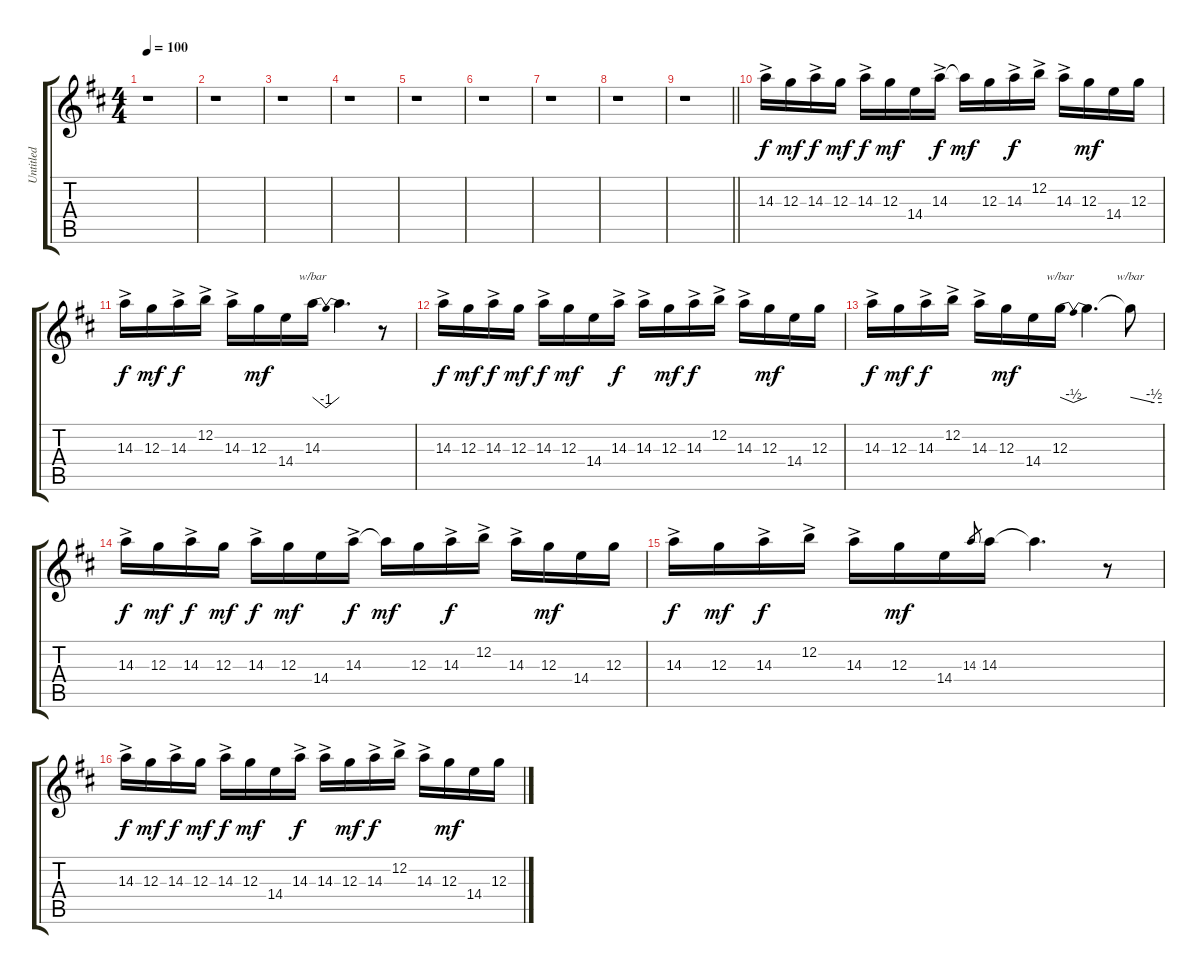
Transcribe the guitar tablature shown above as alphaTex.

\track ("Untitled" "Untitled") {instrument overdrivenguitar}
\staff {score tabs}
\tuning (E4 B3 G3 D3 A2 E2) {hide}
\ts (4 4)
\tempo 100
\clef g2
\ks d
r.1{dy ff} |
r.1 |
r.1 |
r.1 |
r.1 |
r.1 |
r.1 |
r.1 |
\barLineRight lightlight
r.1 |
14.3{ac}.16{dy f} 12.3.16{dy mf} 14.3{ac}.16{dy f} 12.3.16{dy mf} 14.3{ac}.16{dy f} 12.3.16{dy mf} 14.4.16 14.3{ac}.16{dy f} 14.3{t}.16{dy mf} 12.3.16 14.3{ac}.16{dy f} 12.2{ac}.16 14.3{ac}.16 12.3.16{dy mf} 14.4.16 12.3.16 |
14.3{ac}.16{dy f} 12.3.16{dy mf} 14.3{ac}.16{dy f} 12.2{ac}.16 14.3{ac}.16 12.3.16{dy mf} 14.4.16 14.3.16{tbe (dip default 0 0 30 -4 60 0)} 14.3{t}.4{d} r.8 |
14.3{ac}.16{dy f} 12.3.16{dy mf} 14.3{ac}.16{dy f} 12.3.16{dy mf} 14.3{ac}.16{dy f} 12.3.16{dy mf} 14.4.16 14.3{ac}.16{dy f} 14.3{ac}.16 12.3.16{dy mf} 14.3{ac}.16{dy f} 12.2{ac}.16 14.3{ac}.16 12.3.16{dy mf} 14.4.16 12.3.16 |
14.3{ac}.16{dy f} 12.3.16{dy mf} 14.3{ac}.16{dy f} 12.2{ac}.16 14.3{ac}.16 12.3.16{dy mf} 14.4.16 12.3.16{tbe (dip default 0 0 30 -2 60 0)} 12.3{t}.4{d} 12.3{t}.8{tbe (custom default 0 0 45 -2 60 -2)} |
14.3{ac}.16{dy f} 12.3.16{dy mf} 14.3{ac}.16{dy f} 12.3.16{dy mf} 14.3{ac}.16{dy f} 12.3.16{dy mf} 14.4.16 14.3{ac}.16{dy f} 14.3{t}.16{dy mf} 12.3.16 14.3{ac}.16{dy f} 12.2{ac}.16 14.3{ac}.16 12.3.16{dy mf} 14.4.16 12.3.16 |
14.3{ac}.16{dy f} 12.3.16{dy mf} 14.3{ac}.16{dy f} 12.2{ac}.16 14.3{ac}.16 12.3.16{dy mf} 14.4.16 14.3.8{gr} 14.3.16 14.3{t}.4{d} r.8 |
14.3{ac}.16{dy f} 12.3.16{dy mf} 14.3{ac}.16{dy f} 12.3.16{dy mf} 14.3{ac}.16{dy f} 12.3.16{dy mf} 14.4.16 14.3{ac}.16{dy f} 14.3{ac}.16 12.3.16{dy mf} 14.3{ac}.16{dy f} 12.2{ac}.16 14.3{ac}.16 12.3.16{dy mf} 14.4.16 12.3.16
